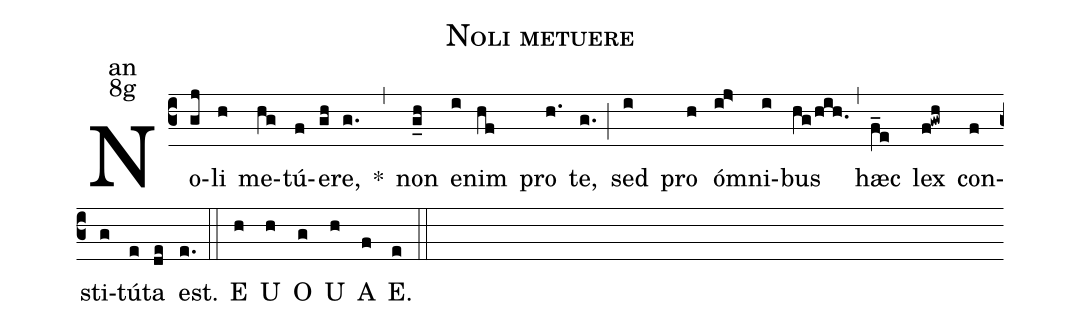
name:Noli metuere;
office-part:an;
mode:8g;
%%
(c3) No(gj)li(h) me(hg)tú(f)e(gh)re,(g.) <sp>*</sp>(,) non(g_h) e(i)nim(hf) pro(h.) te,(g.) (;)
sed(i) pro(h) ó(ij>)mni(i)bus(hg/hih.) (,) hæc(f_e) lex(f!gwh) con(f)sti(g)tú(e)ta(de) est.(e.) (::)
<eu>E(h) U(h) O(g) U(h) A(f) E.(e) </eu> (::)
